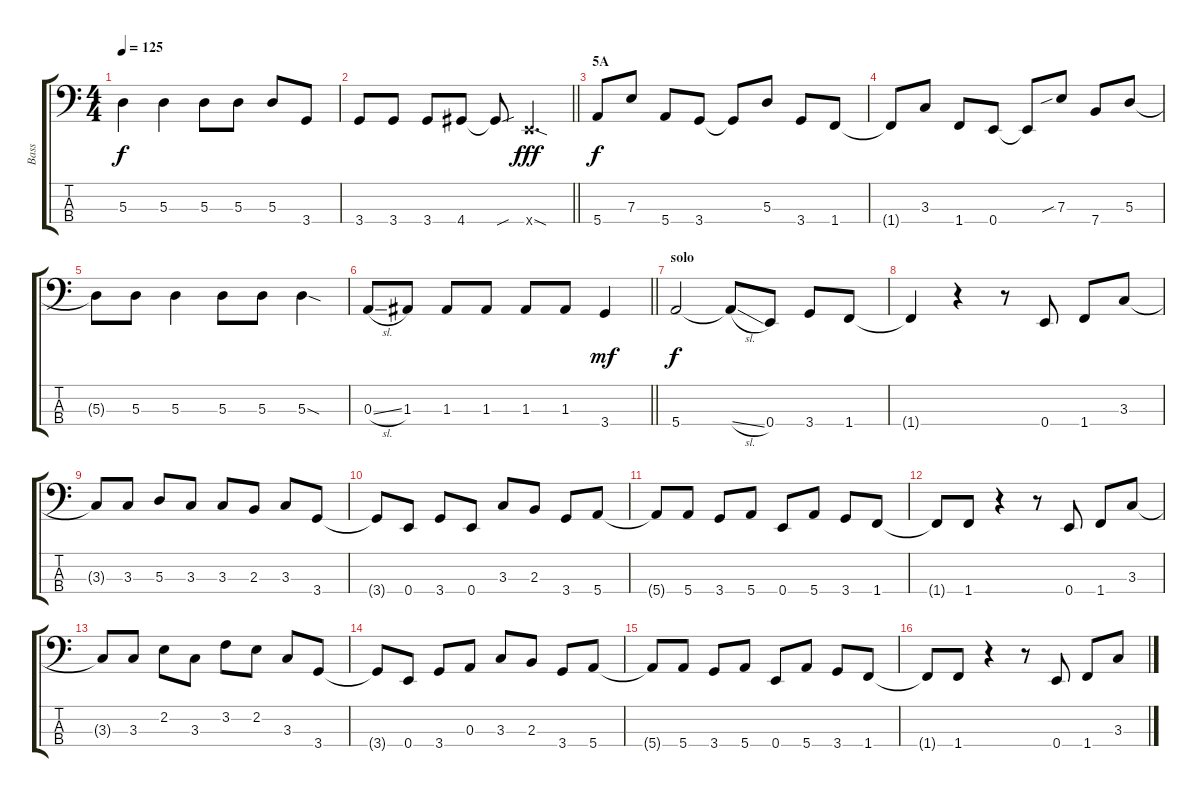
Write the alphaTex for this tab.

\track ("Bass" "Bass") {instrument electricbasspick}
\staff {score tabs}
\tuning (G2 D2 A1 E1) {hide}
\ts (4 4)
\tempo 125
\clef f4
\ks c
5.3.4{dy f} 5.3.4 5.3.8 5.3.8 5.3.8 3.4.8 |
\barLineRight lightlight
3.4.8 3.4.8 3.4.8 4.4.8 4.4{sou t}.8 0.4{sod x}.4{d dy fff} |
\section ("" "5A")
5.4.8{dy f} 7.3.8 5.4.8 3.4.8 3.4{t}.8 5.3.8 3.4.8 1.4.8 |
1.4{t}.8 3.3.8 1.4.8 0.4.8 0.4{t}.8 7.3{sib}.8 7.4.8 5.3.8 |
5.3{t}.8 5.3.8 5.3.4 5.3.8 5.3.8 5.3{sod}.4 |
\barLineRight lightlight
0.3{sl}.8 1.3.8 1.3.8 1.3.8 1.3.8 1.3.8 3.4.4{dy mf} |
\section ("" "solo")
5.4.2{dy f} 5.4{sl t}.8 0.4.8 3.4.8 1.4.8 |
1.4{t}.4 r.4 r.8 0.4.8 1.4.8 3.3.8 |
3.3{t}.8 3.3.8 5.3.8 3.3.8 3.3.8 2.3.8 3.3.8 3.4.8 |
3.4{t}.8 0.4.8 3.4.8 0.4.8 3.3.8 2.3.8 3.4.8 5.4.8 |
5.4{t}.8 5.4.8 3.4.8 5.4.8 0.4.8 5.4.8 3.4.8 1.4.8 |
1.4{t}.8 1.4.8 r.4 r.8 0.4.8 1.4.8 3.3.8 |
3.3{t}.8 3.3.8 2.2.8 3.3.8 3.2.8 2.2.8 3.3.8 3.4.8 |
3.4{t}.8 0.4.8 3.4.8 0.3.8 3.3.8 2.3.8 3.4.8 5.4.8 |
5.4{t}.8 5.4.8 3.4.8 5.4.8 0.4.8 5.4.8 3.4.8 1.4.8 |
1.4{t}.8 1.4.8 r.4 r.8 0.4.8 1.4.8 3.3.8
